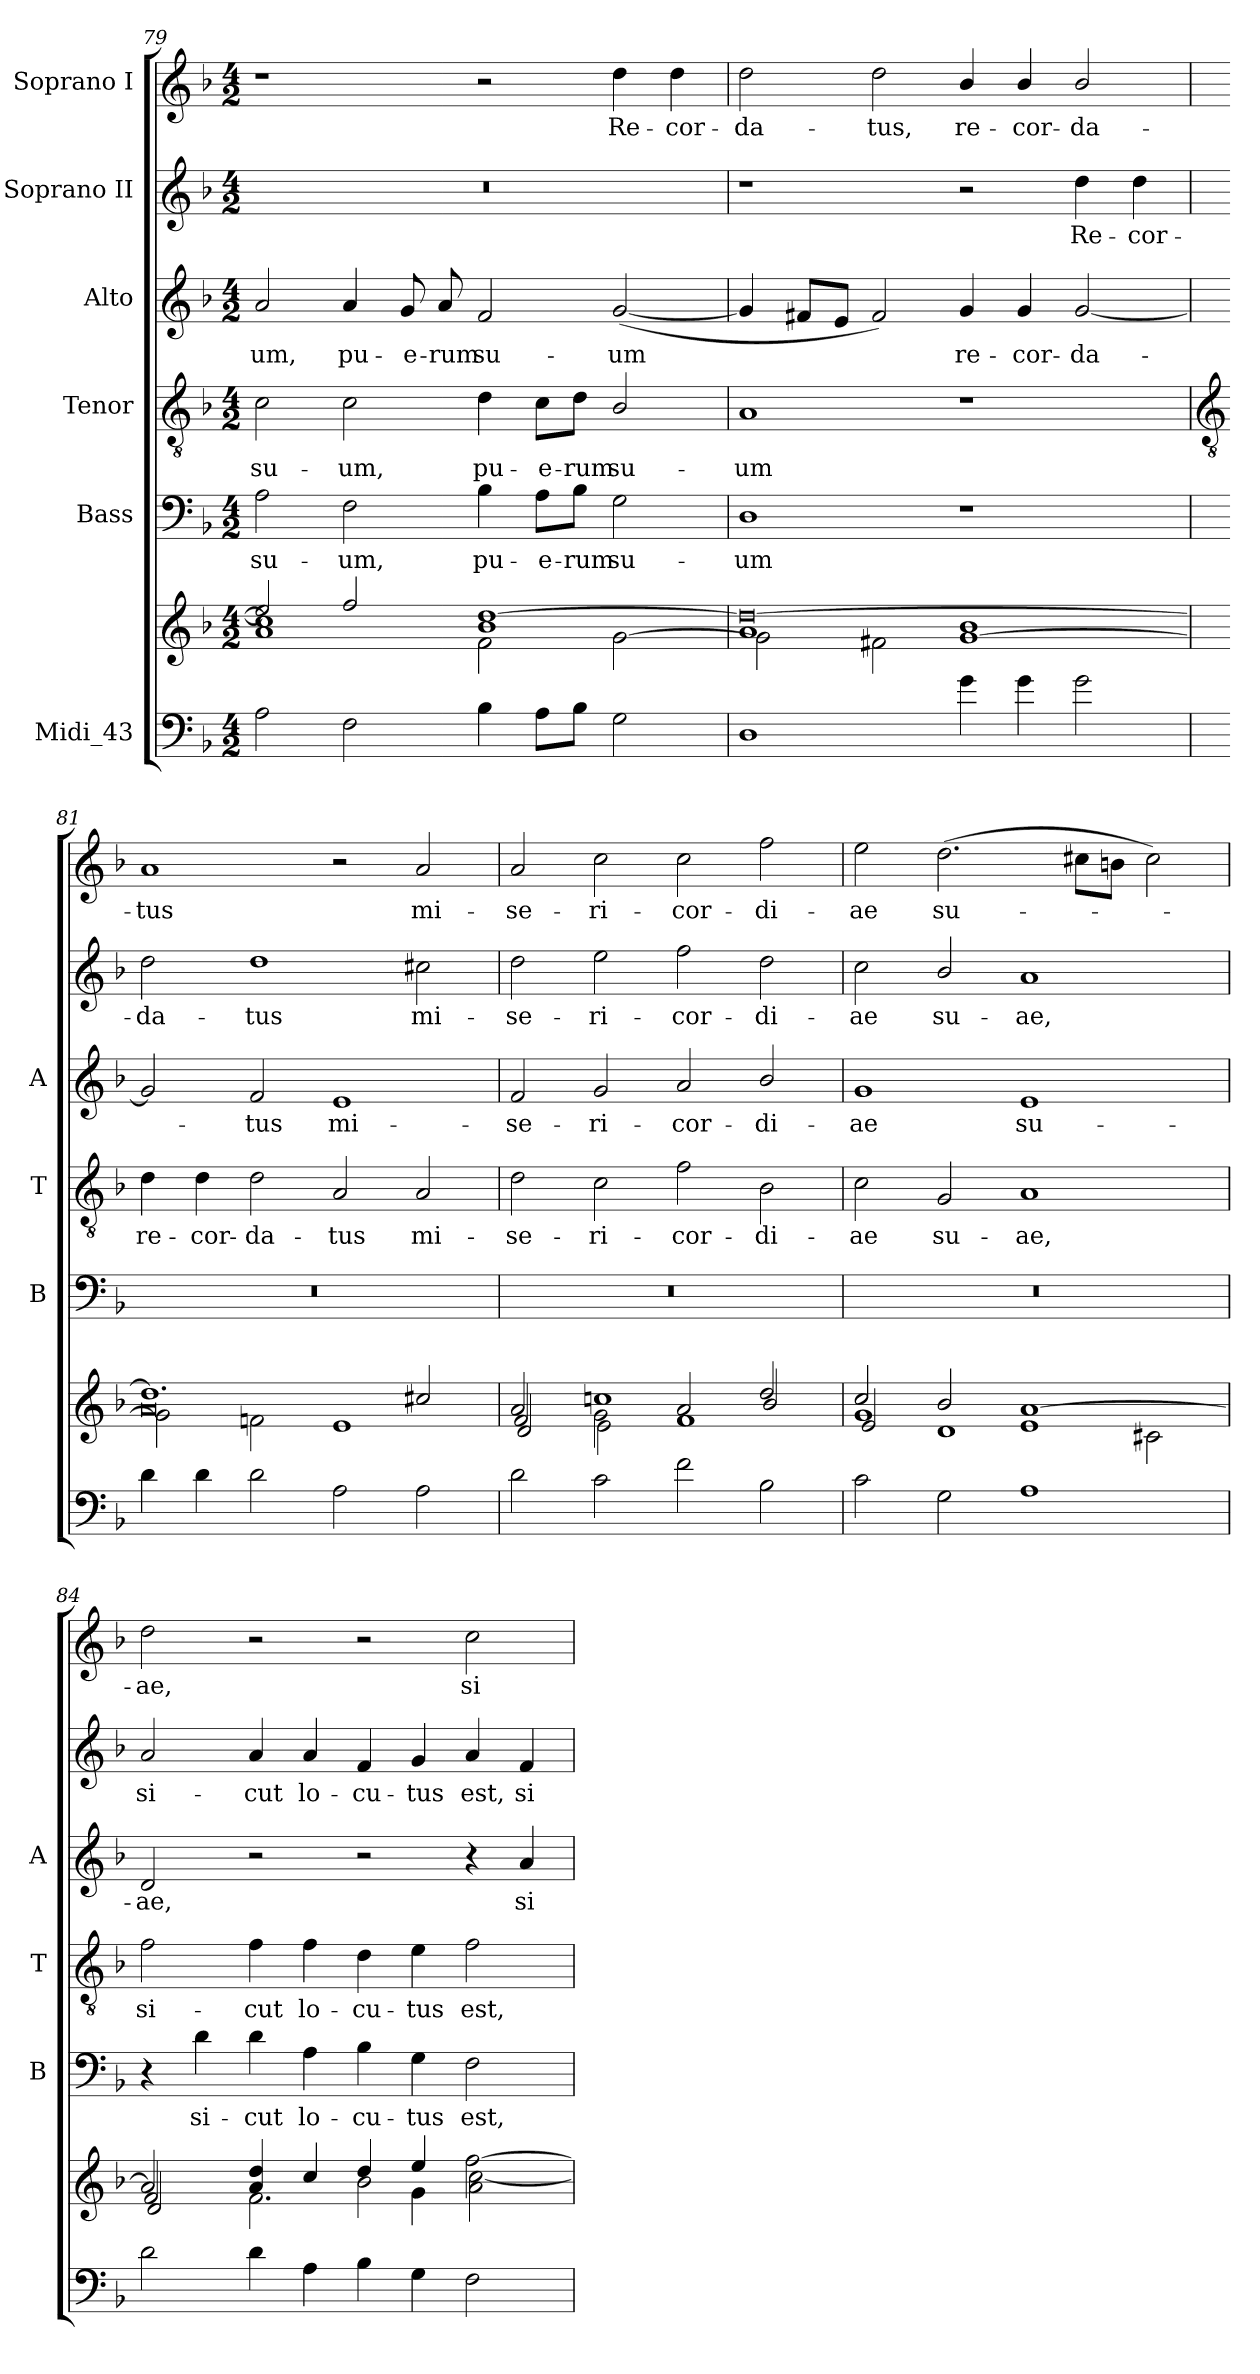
**kern	**kern	**kern	**text	**kern	**text	**kern	**text	**kern	**text	**kern	**text
*part6	*part6	*part5	*part5	*part4	*part4	*part3	*part3	*part2	*part2	*part1	*part1
*staff7	*staff6	*staff5	*staff5	*staff4	*staff4	*staff3	*staff3	*staff2	*staff2	*staff1	*staff1
*I"Midi_43	*	*I"Bass	*	*I"Tenor	*	*I"Alto	*	*I"Soprano II	*	*I"Soprano I	*
*	*	*I'B	*	*I'T	*	*I'A	*	*	*	*	*
*clefF4	*clefG2	*clefF4	*	*clefGv2	*	*clefG2	*	*clefG2	*	*clefG2	*
*k[b-]	*k[b-]	*k[b-]	*	*k[b-]	*	*k[b-]	*	*k[b-]	*	*k[b-]	*
*F:	*F:	*F:	*	*F:	*	*F:	*	*F:	*	*F:	*
*M4/2	*M4/2	*M4/2	*	*M4/2	*	*M4/2	*	*M4/2	*	*M4/2	*
=79	=79	=79	=79	=79	=79	=79	=79	=79	=79	=79	=79
*	*^	*	*	*	*	*	*	*	*	*	*
*	*	*^	*	*	*	*	*	*	*	*	*	*
!	!	!	!	!	!LO:LY:b	!	!LO:LY:b	!	!LO:LY:b	!	!	!	!
2A	2ee/]	1cc\]	1a\	2A	su-	2c	su-	2a	-um,	0r	.	1r	.
!	!	!	!	!	!LO:LY:b	!	!LO:LY:b	!	!LO:LY:b	!	!	!	!
2F	2ff/	.	.	2F	-um,	2c	-um,	4a	pu-	.	.	.	.
!	!	!	!	!	!	!	!	!	!LO:LY:b	!	!	!	!
.	.	.	.	.	.	.	.	8g	-e-	.	.	.	.
!	!	!	!	!	!	!	!	!	!LO:LY:b	!	!	!	!
.	.	.	.	.	.	.	.	8a	-rum	.	.	.	.
!	!	!	!	!	!LO:LY:b	!	!LO:LY:b	!	!LO:LY:b	!	!	!	!
4B-	[1dd/	1b-/	2f\	4B-	pu-	4d	pu-	2f	su-	.	.	2r	.
!	!	!	!	!	!LO:LY:b	!	!LO:LY:b	!	!	!	!	!	!
8AL	.	.	.	8A\L	-e-	8c\L	-e-	.	.	.	.	.	.
!	!	!	!	!	!LO:LY:b	!	!LO:LY:b	!	!	!	!	!	!
8B-J	.	.	.	8B-\J	-rum	8d\J	-rum	.	.	.	.	.	.
!	!	!	!	!	!LO:LY:b	!	!LO:LY:b	!	!LO:LY:b	!	!	!	!LO:LY:b
2G	.	.	[2g\	2G	su-	2B-/	su-	(<[2g	-um	.	.	4dd	Re-
!	!	!	!	!	!	!	!	!	!	!	!	!	!LO:LY:b
.	.	.	.	.	.	.	.	.	.	.	.	4dd	-cor-
=80	=80	=80	=80	=80	=80	=80	=80	=80	=80	=80	=80	=80	=80
!	!	!	!	!	!LO:LY:b	!	!LO:LY:b	!	!	!	!	!	!LO:LY:b
1D	0dd/_	1a/	2g\]	1D	-um	1A	-um	4g]	.	1r	.	2dd	-da-
.	.	.	.	.	.	.	.	8f#XL	.	.	.	.	.
.	.	.	.	.	.	.	.	8eJ	.	.	.	.	.
!	!	!	!	!	!	!	!	!	!	!	!	!	!LO:LY:b
.	.	.	2f#X\	.	.	.	.	2f#)	.	.	.	2dd	-tus,
!	!	!	!	!	!	!	!	!	!LO:LY:b	!	!	!	!LO:LY:b
4g	.	1b-\	[1g\	1r	.	1r	.	4g	re-	2r	.	4b-/	re-
!	!	!	!	!	!	!	!	!	!LO:LY:b	!	!	!	!LO:LY:b
4g	.	.	.	.	.	.	.	4g	-cor-	.	.	4b-/	-cor-
!	!	!	!	!	!	!	!	!	!LO:LY:b	!	!LO:LY:b	!	!LO:LY:b
2g	.	.	.	.	.	.	.	[2g	-da-	4dd	Re-	2b-/	-da-
!	!	!	!	!	!	!	!	!	!	!	!LO:LY:b	!	!
.	.	.	.	.	.	.	.	.	.	4dd	-cor-	.	.
!!LO:LB:g=z
=81	=81	=81	=81	=81	=81	=81	=81	=81	=81	=81	=81	=81	=81
*	*	*	*	*	*	*clefGv2	*	*	*	*	*	*	*
!	!	!	!	!	!	!	!LO:LY:b	!	!	!	!LO:LY:b	!	!LO:LY:b
4d	1.dd/]	0a/	2g\]	0r	.	4d	re-	2g]	.	2dd	-da-	1a	-tus
!	!	!	!	!	!	!	!LO:LY:b	!	!	!	!	!	!
4d	.	.	.	.	.	4d	-cor-	.	.	.	.	.	.
!	!	!	!	!	!	!	!LO:LY:b	!	!LO:LY:b	!	!LO:LY:b	!	!
2d	.	.	2fn\	.	.	2d	-da-	2f	tus	1dd	-tus	.	.
!	!	!	!	!	!	!	!LO:LY:b	!	!LO:LY:b	!	!	!	!
2A	.	.	1e\	.	.	2A	-tus	1e	mi-	.	.	2r	.
!	!	!	!	!	!	!	!LO:LY:b	!	!	!	!LO:LY:b	!	!LO:LY:b
2A	2cc#X/	.	.	.	.	2A	mi-	.	.	2cc#X	mi-	2a	mi-
=82	=82	=82	=82	=82	=82	=82	=82	=82	=82	=82	=82	=82	=82
!	!	!	!	!	!	!	!LO:LY:b	!	!LO:LY:b	!	!LO:LY:b	!	!LO:LY:b
2d	2a/	2f/	2d/	0r	.	2d	-se-	2f	-se-	2dd	-se-	2a	-se-
!	!	!	!	!	!	!	!LO:LY:b	!	!LO:LY:b	!	!LO:LY:b	!	!LO:LY:b
2c	1ccn/	2g\	2e\	.	.	2c	-ri-	2g	-ri-	2ee	-ri-	2cc	-ri-
!	!	!	!	!	!	!	!LO:LY:b	!	!LO:LY:b	!	!LO:LY:b	!	!LO:LY:b
2f	.	2a/	1f\	.	.	2f	-cor-	2a	-cor-	2ff	-cor-	2cc	-cor-
!	!	!	!	!	!	!	!LO:LY:b	!	!LO:LY:b	!	!LO:LY:b	!	!LO:LY:b
2B-	2dd/	2b-/	.	.	.	2B-	-di-	2b-/	-di-	2dd	-di-	2ff	-di-
=83	=83	=83	=83	=83	=83	=83	=83	=83	=83	=83	=83	=83	=83
!	!	!	!	!	!	!	!LO:LY:b	!	!LO:LY:b	!	!LO:LY:b	!	!LO:LY:b
2c	2cc/	1g\	2e/	0r	.	2c	-ae	1g	-ae	2cc	-ae	2ee	-ae
!	!	!	!	!	!	!	!LO:LY:b	!	!	!	!LO:LY:b	!	!LO:LY:b
2G	2b-/	.	1d\	.	.	2G	su-	.	.	2b-/	su-	(>2.dd	su-
!	!	!	!	!	!	!	!LO:LY:b	!	!LO:LY:b	!	!LO:LY:b	!	!
1A	[1a/	1e/	.	.	.	1A	-ae,	1e	su-	1a	-ae,	.	.
.	.	.	.	.	.	.	.	.	.	.	.	8cc#XL	.
.	.	.	.	.	.	.	.	.	.	.	.	8bnJ	.
.	.	.	2c#X\	.	.	.	.	.	.	.	.	2cc#)	.
=84	=84	=84	=84	=84	=84	=84	=84	=84	=84	=84	=84	=84	=84
!	!	!	!	!	!	!	!LO:LY:b	!	!LO:LY:b	!	!LO:LY:b	!	!LO:LY:b
2d	2a/]	2f/	2d/	4r	.	2f	si-	2d	-ae,	2a	si-	2dd	ae,
!	!	!	!	!	!LO:LY:b	!	!	!	!	!	!	!	!
.	.	.	.	4d	si-	.	.	.	.	.	.	.	.
!	!	!	!	!	!LO:LY:b	!	!LO:LY:b	!	!	!	!LO:LY:b	!	!
4d	4a/ 4dd/	2ryy	2.f\	4d	-cut	4f	-cut	2r	.	4a	-cut	2r	.
!	!	!	!	!	!LO:LY:b	!	!LO:LY:b	!	!	!	!LO:LY:b	!	!
4A	4cc/	.	.	4A	lo-	4f	lo-	.	.	4a	lo-	.	.
!	!	!	!	!	!LO:LY:b	!	!LO:LY:b	!	!	!	!LO:LY:b	!	!
4B-	4dd/	2b-\	.	4B-	-cu-	4d	-cu-	2r	.	4f	-cu-	2r	.
!	!	!	!	!	!LO:LY:b	!	!LO:LY:b	!	!	!	!LO:LY:b	!	!
4G	4ee/	.	4g\	4G	-tus	4e	-tus	.	.	4g	-tus	.	.
!	!	!	!	!	!LO:LY:b	!	!LO:LY:b	!	!	!	!LO:LY:b	!	!LO:LY:b
2F	[2ff\	[2cc\	2a\	2F	est,	2f	est,	4r	.	4a	est,	2cc	si-
!	!	!	!	!	!	!	!	!	!LO:LY:b	!	!LO:LY:b	!	!
.	.	.	.	.	.	.	.	4a	si-	4f	si-	.	.
*	*v	*v	*v	*	*	*	*	*	*	*	*	*	*
=	=	=	=	=	=	=	=	=	=	=	=
*-	*-	*-	*-	*-	*-	*-	*-	*-	*-	*-	*-
